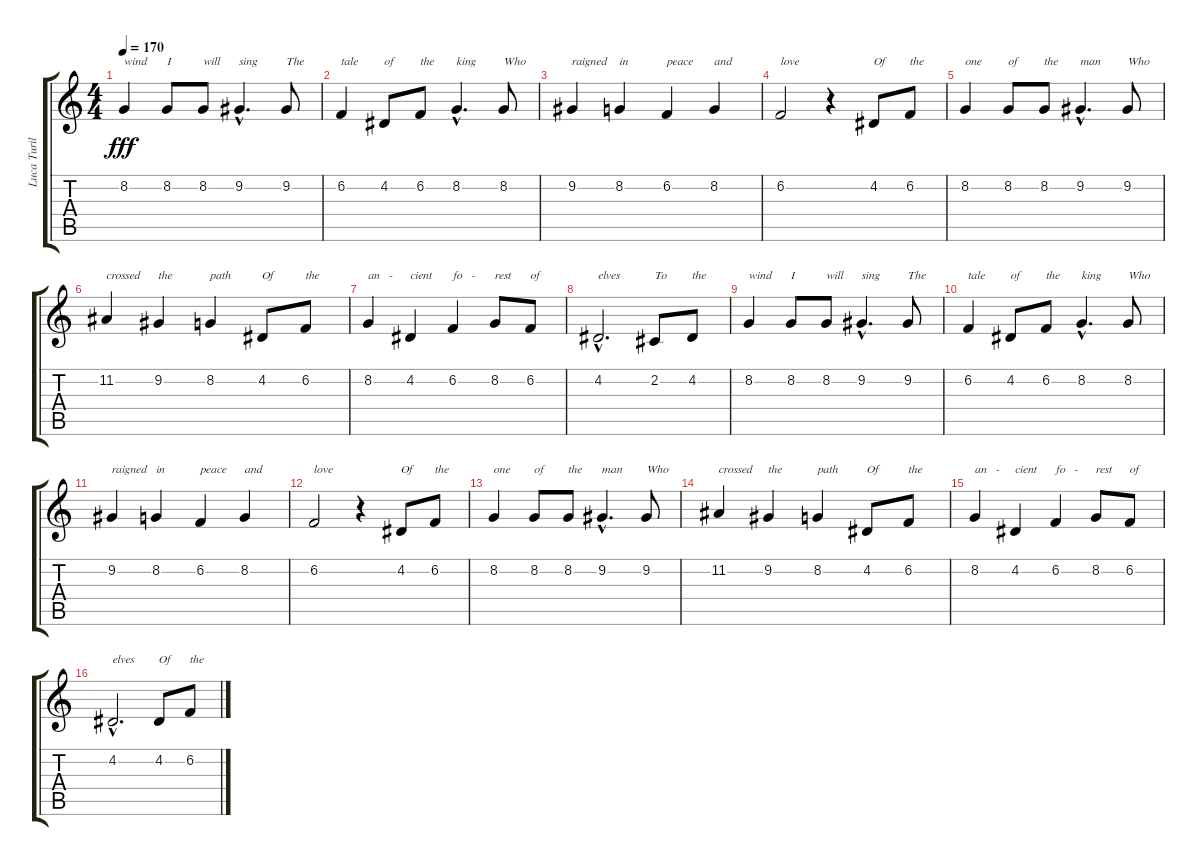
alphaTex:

\track ("Luca Turilli" "Luca Turil") {instrument cello}
\staff {score tabs}
\tuning (E4 B3 G3 D3 A2 E2) {hide}
\ts (4 4)
\tempo 170
\clef g2
\ks c
8.2.4{txt "wind" dy fff} 8.2.8{txt "I"} 8.2.8{txt "will"} 9.2{hac}.4{d txt "sing"} 9.2.8{txt "The"} |
6.2.4{txt "tale"} 4.2.8{txt "of"} 6.2.8{txt "the"} 8.2{hac}.4{d txt "king"} 8.2.8{txt "Who"} |
9.2.4{txt "raigned"} 8.2.4{txt "in"} 6.2.4{txt "peace"} 8.2.4{txt "and"} |
6.2.2{txt "love"} r.4 4.2.8{txt "Of"} 6.2.8{txt "the"} |
8.2.4{txt "one"} 8.2.8{txt "of"} 8.2.8{txt "the"} 9.2{hac}.4{d txt "man"} 9.2.8{txt "Who"} |
11.2.4{txt "crossed"} 9.2.4{txt "the"} 8.2.4{txt "path"} 4.2.8{txt "Of"} 6.2.8{txt "the"} |
8.2.4{txt "an   -"} 4.2.4{txt "cient"} 6.2.4{txt "fo   -"} 8.2.8{txt "rest"} 6.2.8{txt "of"} |
4.2{hac}.2{d txt "elves"} 2.2.8{txt "To"} 4.2.8{txt "the"} |
8.2.4{txt "wind"} 8.2.8{txt "I"} 8.2.8{txt "will"} 9.2{hac}.4{d txt "sing"} 9.2.8{txt "The"} |
6.2.4{txt "tale"} 4.2.8{txt "of"} 6.2.8{txt "the"} 8.2{hac}.4{d txt "king"} 8.2.8{txt "Who"} |
9.2.4{txt "raigned"} 8.2.4{txt "in"} 6.2.4{txt "peace"} 8.2.4{txt "and"} |
6.2.2{txt "love"} r.4 4.2.8{txt "Of"} 6.2.8{txt "the"} |
8.2.4{txt "one"} 8.2.8{txt "of"} 8.2.8{txt "the"} 9.2{hac}.4{d txt "man"} 9.2.8{txt "Who"} |
11.2.4{txt "crossed"} 9.2.4{txt "the"} 8.2.4{txt "path"} 4.2.8{txt "Of"} 6.2.8{txt "the"} |
8.2.4{txt "an   -"} 4.2.4{txt "cient"} 6.2.4{txt "fo   -"} 8.2.8{txt "rest"} 6.2.8{txt "of"} |
4.2{hac}.2{d txt "elves"} 4.2.8{txt "Of"} 6.2.8{txt "the"}
